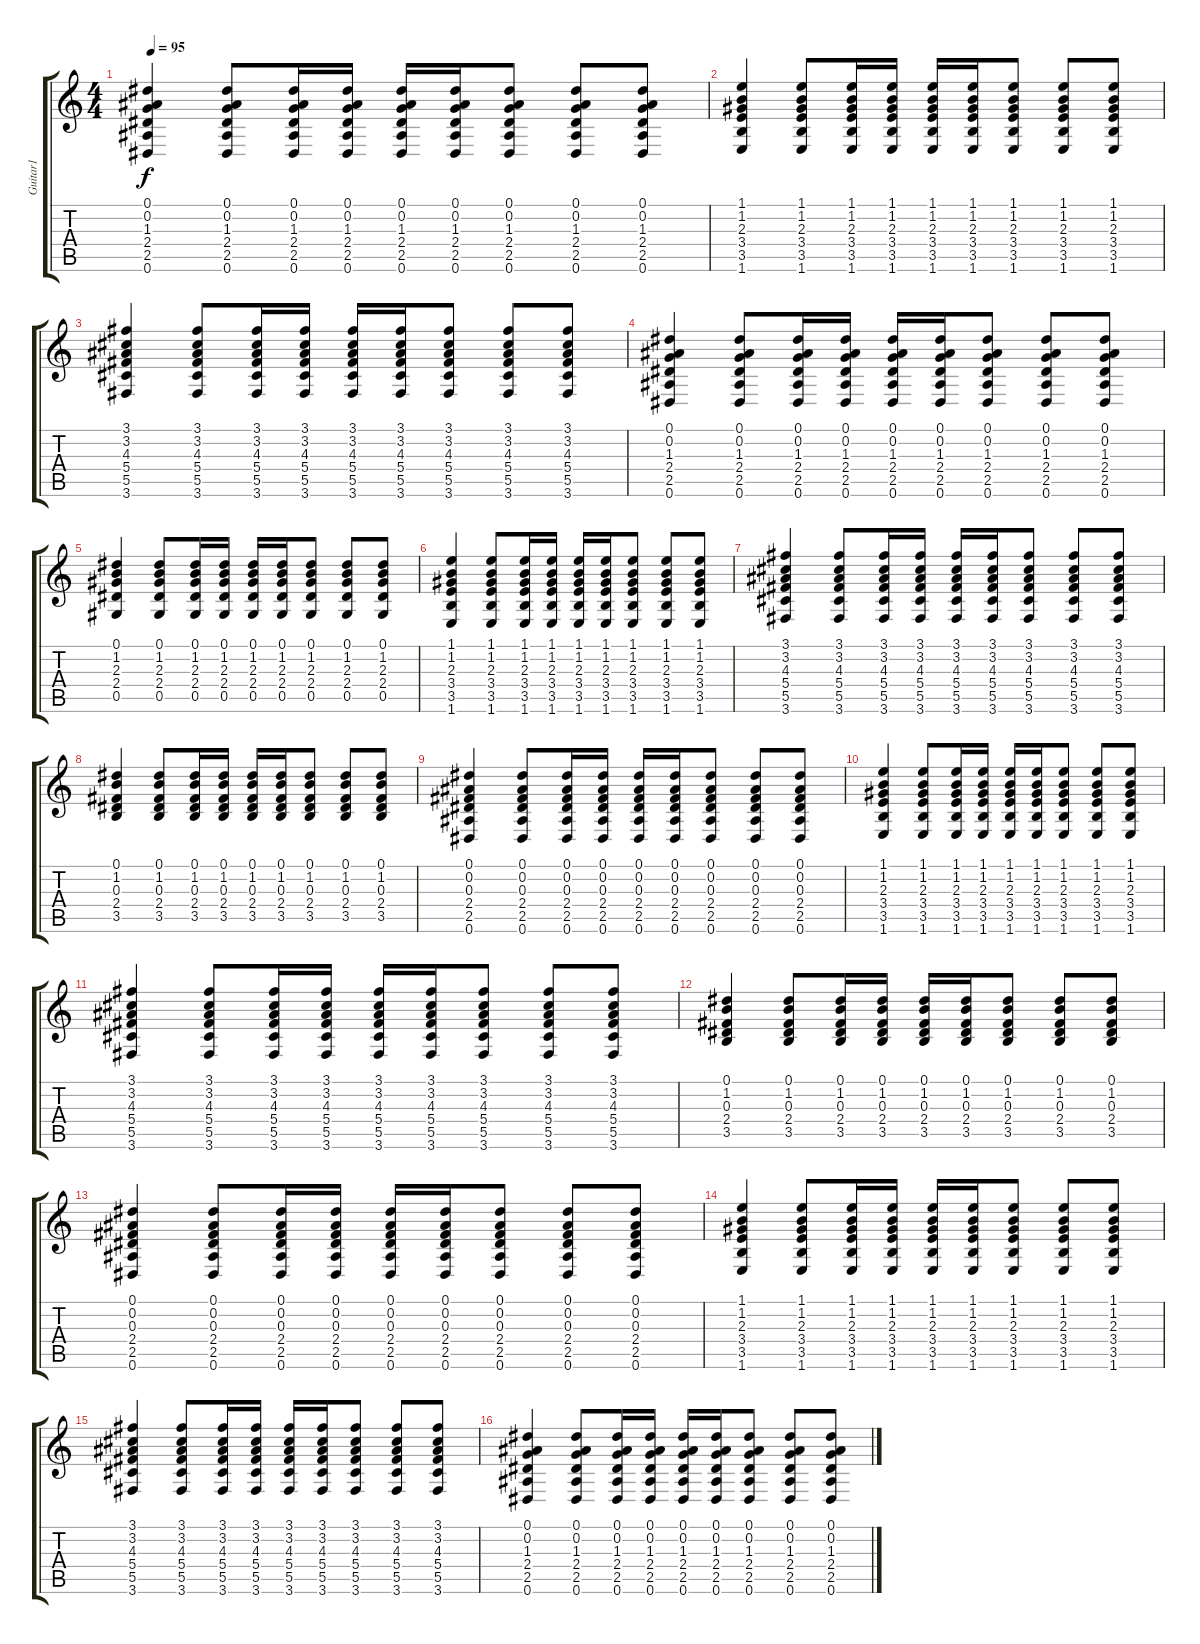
\track ("Guitar1" "Guitar1") {instrument acousticguitarsteel}
\staff {score tabs}
\tuning (Eb4 Bb3 Gb3 Db3 Ab2 Eb2) {hide}
\ts (4 4)
\tempo 95
\clef g2
\ks c
(0.1 0.2 1.3 2.4 2.5 0.6).4{dy f} (0.1 0.2 1.3 2.4 2.5 0.6).8 (0.1 0.2 1.3 2.4 2.5 0.6).16 (0.1 0.2 1.3 2.4 2.5 0.6).16 (0.1 0.2 1.3 2.4 2.5 0.6).16 (0.1 0.2 1.3 2.4 2.5 0.6).16 (0.1 0.2 1.3 2.4 2.5 0.6).8 (0.1 0.2 1.3 2.4 2.5 0.6).8 (0.1 0.2 1.3 2.4 2.5 0.6).8 |
(1.1 1.2 2.3 3.4 3.5 1.6).4 (1.1 1.2 2.3 3.4 3.5 1.6).8 (1.1 1.2 2.3 3.4 3.5 1.6).16 (1.1 1.2 2.3 3.4 3.5 1.6).16 (1.1 1.2 2.3 3.4 3.5 1.6).16 (1.1 1.2 2.3 3.4 3.5 1.6).16 (1.1 1.2 2.3 3.4 3.5 1.6).8 (1.1 1.2 2.3 3.4 3.5 1.6).8 (1.1 1.2 2.3 3.4 3.5 1.6).8 |
(3.1 3.2 4.3 5.4 5.5 3.6).4 (3.1 3.2 4.3 5.4 5.5 3.6).8 (3.1 3.2 4.3 5.4 5.5 3.6).16 (3.1 3.2 4.3 5.4 5.5 3.6).16 (3.1 3.2 4.3 5.4 5.5 3.6).16 (3.1 3.2 4.3 5.4 5.5 3.6).16 (3.1 3.2 4.3 5.4 5.5 3.6).8 (3.1 3.2 4.3 5.4 5.5 3.6).8 (3.1 3.2 4.3 5.4 5.5 3.6).8 |
(0.1 0.2 1.3 2.4 2.5 0.6).4 (0.1 0.2 1.3 2.4 2.5 0.6).8 (0.1 0.2 1.3 2.4 2.5 0.6).16 (0.1 0.2 1.3 2.4 2.5 0.6).16 (0.1 0.2 1.3 2.4 2.5 0.6).16 (0.1 0.2 1.3 2.4 2.5 0.6).16 (0.1 0.2 1.3 2.4 2.5 0.6).8 (0.1 0.2 1.3 2.4 2.5 0.6).8 (0.1 0.2 1.3 2.4 2.5 0.6).8 |
(0.1 1.2 2.3 2.4 0.5).4 (0.1 1.2 2.3 2.4 0.5).8 (0.1 1.2 2.3 2.4 0.5).16 (0.1 1.2 2.3 2.4 0.5).16 (0.1 1.2 2.3 2.4 0.5).16 (0.1 1.2 2.3 2.4 0.5).16 (0.1 1.2 2.3 2.4 0.5).8 (0.1 1.2 2.3 2.4 0.5).8 (0.1 1.2 2.3 2.4 0.5).8 |
(1.1 1.2 2.3 3.4 3.5 1.6).4 (1.1 1.2 2.3 3.4 3.5 1.6).8 (1.1 1.2 2.3 3.4 3.5 1.6).16 (1.1 1.2 2.3 3.4 3.5 1.6).16 (1.1 1.2 2.3 3.4 3.5 1.6).16 (1.1 1.2 2.3 3.4 3.5 1.6).16 (1.1 1.2 2.3 3.4 3.5 1.6).8 (1.1 1.2 2.3 3.4 3.5 1.6).8 (1.1 1.2 2.3 3.4 3.5 1.6).8 |
(3.1 3.2 4.3 5.4 5.5 3.6).4 (3.1 3.2 4.3 5.4 5.5 3.6).8 (3.1 3.2 4.3 5.4 5.5 3.6).16 (3.1 3.2 4.3 5.4 5.5 3.6).16 (3.1 3.2 4.3 5.4 5.5 3.6).16 (3.1 3.2 4.3 5.4 5.5 3.6).16 (3.1 3.2 4.3 5.4 5.5 3.6).8 (3.1 3.2 4.3 5.4 5.5 3.6).8 (3.1 3.2 4.3 5.4 5.5 3.6).8 |
(0.1 1.2 0.3 2.4 3.5).4 (0.1 1.2 0.3 2.4 3.5).8 (0.1 1.2 0.3 2.4 3.5).16 (0.1 1.2 0.3 2.4 3.5).16 (0.1 1.2 0.3 2.4 3.5).16 (0.1 1.2 0.3 2.4 3.5).16 (0.1 1.2 0.3 2.4 3.5).8 (0.1 1.2 0.3 2.4 3.5).8 (0.1 1.2 0.3 2.4 3.5).8 |
(0.1 0.2 0.3 2.4 2.5 0.6).4 (0.1 0.2 0.3 2.4 2.5 0.6).8 (0.1 0.2 0.3 2.4 2.5 0.6).16 (0.1 0.2 0.3 2.4 2.5 0.6).16 (0.1 0.2 0.3 2.4 2.5 0.6).16 (0.1 0.2 0.3 2.4 2.5 0.6).16 (0.1 0.2 0.3 2.4 2.5 0.6).8 (0.1 0.2 0.3 2.4 2.5 0.6).8 (0.1 0.2 0.3 2.4 2.5 0.6).8 |
(1.1 1.2 2.3 3.4 3.5 1.6).4 (1.1 1.2 2.3 3.4 3.5 1.6).8 (1.1 1.2 2.3 3.4 3.5 1.6).16 (1.1 1.2 2.3 3.4 3.5 1.6).16 (1.1 1.2 2.3 3.4 3.5 1.6).16 (1.1 1.2 2.3 3.4 3.5 1.6).16 (1.1 1.2 2.3 3.4 3.5 1.6).8 (1.1 1.2 2.3 3.4 3.5 1.6).8 (1.1 1.2 2.3 3.4 3.5 1.6).8 |
(3.1 3.2 4.3 5.4 5.5 3.6).4 (3.1 3.2 4.3 5.4 5.5 3.6).8 (3.1 3.2 4.3 5.4 5.5 3.6).16 (3.1 3.2 4.3 5.4 5.5 3.6).16 (3.1 3.2 4.3 5.4 5.5 3.6).16 (3.1 3.2 4.3 5.4 5.5 3.6).16 (3.1 3.2 4.3 5.4 5.5 3.6).8 (3.1 3.2 4.3 5.4 5.5 3.6).8 (3.1 3.2 4.3 5.4 5.5 3.6).8 |
(0.1 1.2 0.3 2.4 3.5).4 (0.1 1.2 0.3 2.4 3.5).8 (0.1 1.2 0.3 2.4 3.5).16 (0.1 1.2 0.3 2.4 3.5).16 (0.1 1.2 0.3 2.4 3.5).16 (0.1 1.2 0.3 2.4 3.5).16 (0.1 1.2 0.3 2.4 3.5).8 (0.1 1.2 0.3 2.4 3.5).8 (0.1 1.2 0.3 2.4 3.5).8 |
(0.1 0.2 0.3 2.4 2.5 0.6).4 (0.1 0.2 0.3 2.4 2.5 0.6).8 (0.1 0.2 0.3 2.4 2.5 0.6).16 (0.1 0.2 0.3 2.4 2.5 0.6).16 (0.1 0.2 0.3 2.4 2.5 0.6).16 (0.1 0.2 0.3 2.4 2.5 0.6).16 (0.1 0.2 0.3 2.4 2.5 0.6).8 (0.1 0.2 0.3 2.4 2.5 0.6).8 (0.1 0.2 0.3 2.4 2.5 0.6).8 |
(1.1 1.2 2.3 3.4 3.5 1.6).4 (1.1 1.2 2.3 3.4 3.5 1.6).8 (1.1 1.2 2.3 3.4 3.5 1.6).16 (1.1 1.2 2.3 3.4 3.5 1.6).16 (1.1 1.2 2.3 3.4 3.5 1.6).16 (1.1 1.2 2.3 3.4 3.5 1.6).16 (1.1 1.2 2.3 3.4 3.5 1.6).8 (1.1 1.2 2.3 3.4 3.5 1.6).8 (1.1 1.2 2.3 3.4 3.5 1.6).8 |
(3.1 3.2 4.3 5.4 5.5 3.6).4 (3.1 3.2 4.3 5.4 5.5 3.6).8 (3.1 3.2 4.3 5.4 5.5 3.6).16 (3.1 3.2 4.3 5.4 5.5 3.6).16 (3.1 3.2 4.3 5.4 5.5 3.6).16 (3.1 3.2 4.3 5.4 5.5 3.6).16 (3.1 3.2 4.3 5.4 5.5 3.6).8 (3.1 3.2 4.3 5.4 5.5 3.6).8 (3.1 3.2 4.3 5.4 5.5 3.6).8 |
(0.1 0.2 1.3 2.4 2.5 0.6).4 (0.1 0.2 1.3 2.4 2.5 0.6).8 (0.1 0.2 1.3 2.4 2.5 0.6).16 (0.1 0.2 1.3 2.4 2.5 0.6).16 (0.1 0.2 1.3 2.4 2.5 0.6).16 (0.1 0.2 1.3 2.4 2.5 0.6).16 (0.1 0.2 1.3 2.4 2.5 0.6).8 (0.1 0.2 1.3 2.4 2.5 0.6).8 (0.1 0.2 1.3 2.4 2.5 0.6).8
